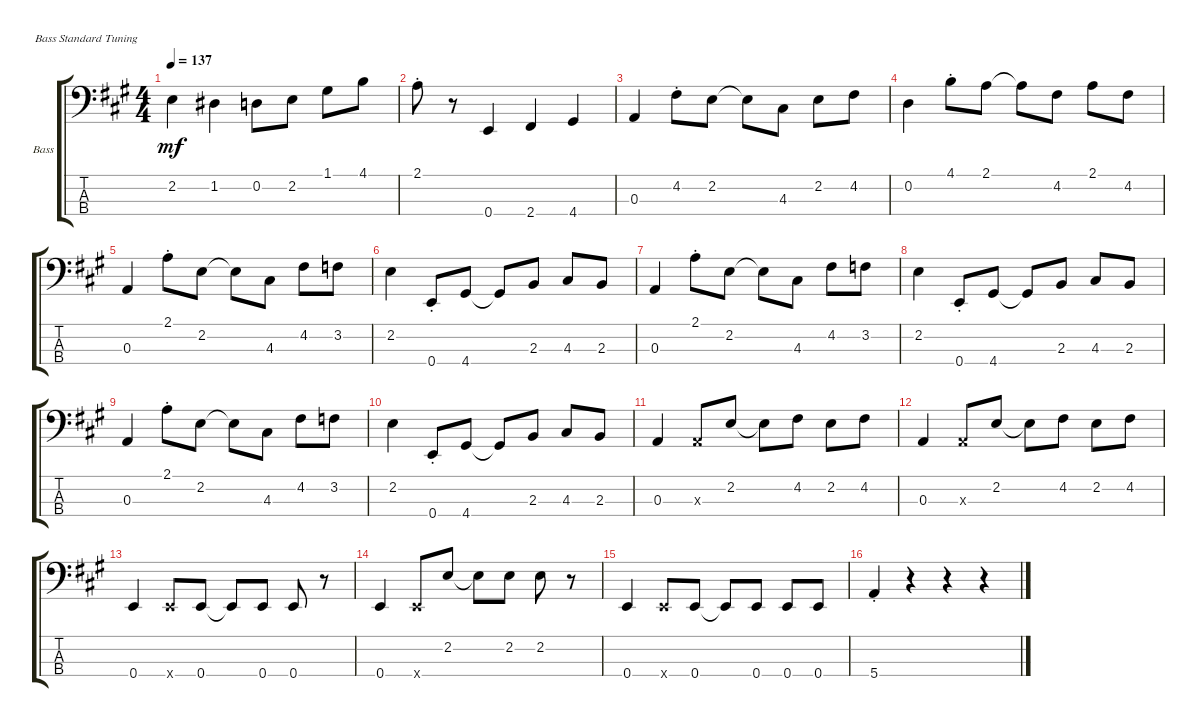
\defaultSystemsLayout 4
\bracketExtendMode groupsimilarinstruments
\firstSystemTrackNameOrientation horizontal
\otherSystemsTrackNameOrientation horizontal
\track ("Bass" "Bass") {instrument electricbassfinger}
\staff {score tabs}
\tuning (G2 D2 A1 E1)
\ts (4 4)
\tempo 137
\clef f4
\scale
0.333333
\ks a
2.2.4{dy mf} 1.2.4 0.2.8 2.2.8 1.1.8 4.1.8 |
\scale
0.333333 2.1{st}.8 r.8 0.4.4 2.4.4 4.4.4 |
\scale
0.333333 0.3.4 4.2{st}.8 2.2.8 2.2{t}.8 4.3.8 2.2.8 4.2.8 |
\scale
0.333333 0.2.4 4.1{st}.8 2.1.8 2.1{t}.8 4.2.8 2.1.8 4.2.8 |
\scale
0.333333 0.3.4 2.1{st}.8 2.2.8 2.2{t}.8 4.3.8 4.2.8 3.2.8 |
\scale
0.333333 2.2.4 0.4{st}.8 4.4.8 4.4{t}.8 2.3.8 4.3.8 2.3.8 |
\scale
0.333333 0.3.4 2.1{st}.8 2.2.8 2.2{t}.8 4.3.8 4.2.8 3.2.8 |
\scale
0.333333 2.2.4 0.4{st}.8 4.4.8 4.4{t}.8 2.3.8 4.3.8 2.3.8 |
\scale
0.333333 0.3.4 2.1{st}.8 2.2.8 2.2{t}.8 4.3.8 4.2.8 3.2.8 |
\scale
0.333333 2.2.4 0.4{st}.8 4.4.8 4.4{t}.8 2.3.8 4.3.8 2.3.8 |
\scale
0.333333 0.3.4 0.3{x}.8 2.2.8 2.2{t}.8 4.2.8 2.2.8 4.2.8 |
\scale
0.333333 0.3.4 0.3{x}.8 2.2.8 2.2{t}.8 4.2.8 2.2.8 4.2.8 |
\scale
0.333333 0.4.4 0.4{x}.8 0.4.8 0.4{t}.8 0.4.8 0.4.8 r.8 |
\scale
0.333333 0.4.4 0.4{x}.8 2.2.8 2.2{t}.8 2.2.8 2.2.8 r.8 |
\scale
0.333333 0.4.4 0.4{x}.8 0.4.8 0.4{t}.8 0.4.8 0.4.8 0.4.8 |
5.4{st}.4 r.4 r.4 r.4
